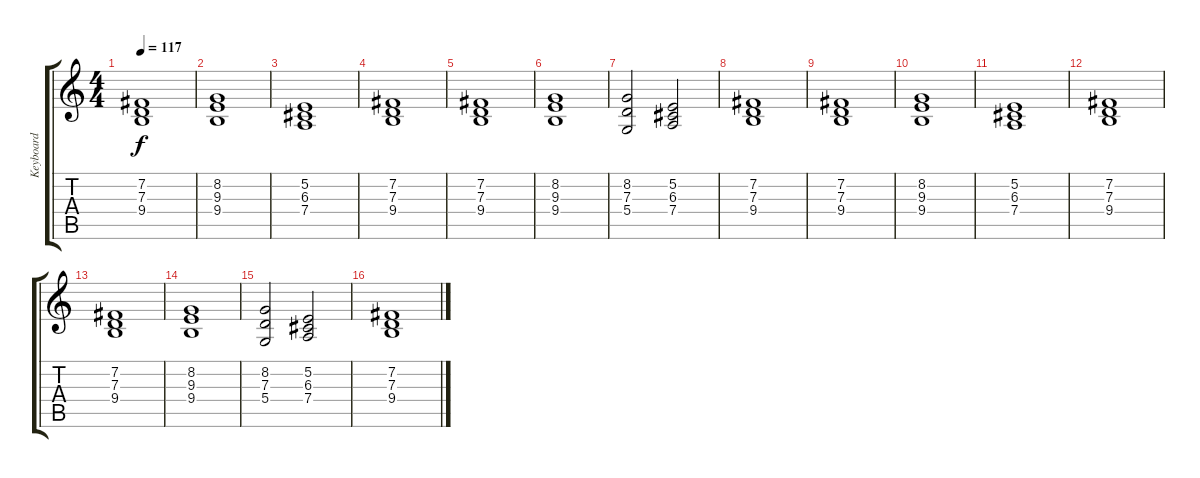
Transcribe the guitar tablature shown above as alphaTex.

\track ("Keyboard" "Keyboard") {instrument pad2warm}
\staff {score tabs}
\tuning (E4 B3 G3 D3 A2 E2) {hide}
\ts (4 4)
\tempo 117
\clef g2
\ks c
(7.2 7.3 9.4).1{dy f} |
(8.2 9.3 9.4).1 |
(5.2 6.3 7.4).1 |
(7.2 7.3 9.4).1 |
(7.2 7.3 9.4).1 |
(8.2 9.3 9.4).1 |
(8.2 7.3 5.4).2 (5.2 6.3 7.4).2 |
(7.2 7.3 9.4).1 |
(7.2 7.3 9.4).1 |
(8.2 9.3 9.4).1 |
(5.2 6.3 7.4).1 |
(7.2 7.3 9.4).1 |
(7.2 7.3 9.4).1 |
(8.2 9.3 9.4).1 |
(8.2 7.3 5.4).2 (5.2 6.3 7.4).2 |
(7.2 7.3 9.4).1
